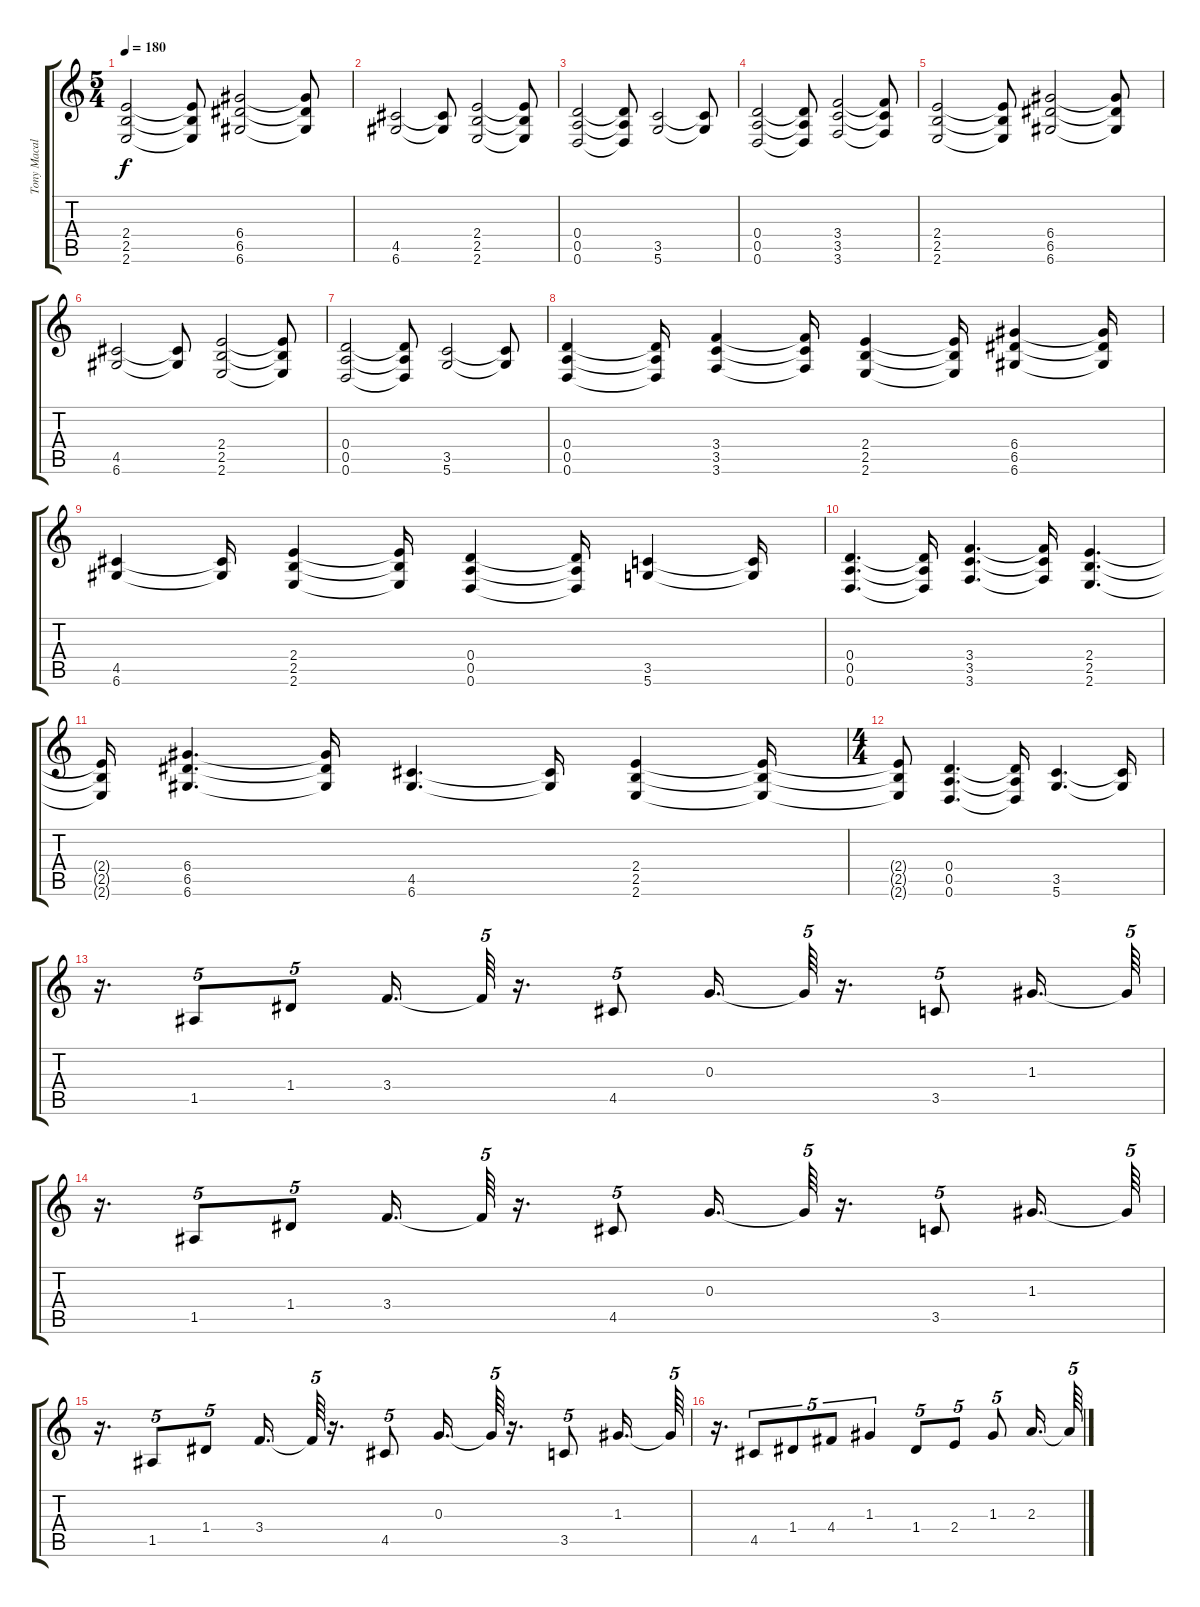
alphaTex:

\track ("Tony Macalpine" "Tony Macal") {instrument distortionguitar}
\staff {score tabs}
\tuning (E4 B3 G3 D3 A2 D2) {hide}
\ts (5 4)
\tempo 180
\clef g2
\ks c
(2.4 2.5 2.6).2{dy f} (2.4{t} 2.5{t} 2.6{t}).8 (6.4 6.5 6.6).2 (6.4{t} 6.5{t} 6.6{t}).8 |
(4.5 6.6).2 (4.5{t} 6.6{t}).8 (2.4 2.5 2.6).2 (2.4{t} 2.5{t} 2.6{t}).8 |
(0.4 0.5 0.6).2 (0.4{t} 0.5{t} 0.6{t}).8 (3.5 5.6).2 (3.5{t} 5.6{t}).8 |
(0.4 0.5 0.6).2 (0.4{t} 0.5{t} 0.6{t}).8 (3.4 3.5 3.6).2 (3.4{t} 3.5{t} 3.6{t}).8 |
(2.4 2.5 2.6).2 (2.4{t} 2.5{t} 2.6{t}).8 (6.4 6.5 6.6).2 (6.4{t} 6.5{t} 6.6{t}).8 |
(4.5 6.6).2 (4.5{t} 6.6{t}).8 (2.4 2.5 2.6).2 (2.4{t} 2.5{t} 2.6{t}).8 |
(0.4 0.5 0.6).2 (0.4{t} 0.5{t} 0.6{t}).8 (3.5 5.6).2 (3.5{t} 5.6{t}).8 |
(0.4 0.5 0.6).4 (0.4{t} 0.5{t} 0.6{t}).16 (3.4 3.5 3.6).4 (3.4{t} 3.5{t} 3.6{t}).16 (2.4 2.5 2.6).4 (2.4{t} 2.5{t} 2.6{t}).16 (6.4 6.5 6.6).4 (6.4{t} 6.5{t} 6.6{t}).16 |
(4.5 6.6).4 (4.5{t} 6.6{t}).16 (2.4 2.5 2.6).4 (2.4{t} 2.5{t} 2.6{t}).16 (0.4 0.5 0.6).4 (0.4{t} 0.5{t} 0.6{t}).16 (3.5 5.6).4 (3.5{t} 5.6{t}).16 |
(0.4 0.5 0.6).4{d} (0.4{t} 0.5{t} 0.6{t}).16 (3.4 3.5 3.6).4{d} (3.4{t} 3.5{t} 3.6{t}).16 (2.4 2.5 2.6).4{d} |
(2.4{t} 2.5{t} 2.6{t}).16 (6.4 6.5 6.6).4{d} (6.4{t} 6.5{t} 6.6{t}).16 (4.5 6.6).4{d} (4.5{t} 6.6{t}).16 (2.4 2.5 2.6).4 (2.4{t} 2.5{t} 2.6{t}).16 |
\ts (4 4)
(2.4{t} 2.5{t} 2.6{t}).8 (0.4 0.5 0.6).4{d} (0.4{t} 0.5{t} 0.6{t}).16 (3.5 5.6).4{d} (3.5{t} 5.6{t}).16 |
r.16{d} 1.5.8{tu (5 4)} 1.4.8{tu (5 4)} 3.4.16{d} 3.4{t}.64{tu (5 4)} r.16{d} 4.5.8{tu (5 4)} 0.3.16{d} 0.3{t}.64{tu (5 4)} r.16{d} 3.5.8{tu (5 4)} 1.3.16{d} 1.3{t}.64{tu (5 4)} |
r.16{d} 1.5.8{tu (5 4)} 1.4.8{tu (5 4)} 3.4.16{d} 3.4{t}.64{tu (5 4)} r.16{d} 4.5.8{tu (5 4)} 0.3.16{d} 0.3{t}.64{tu (5 4)} r.16{d} 3.5.8{tu (5 4)} 1.3.16{d} 1.3{t}.64{tu (5 4)} |
r.16{d} 1.5.8{tu (5 4)} 1.4.8{tu (5 4)} 3.4.16{d} 3.4{t}.64{tu (5 4)} r.16{d} 4.5.8{tu (5 4)} 0.3.16{d} 0.3{t}.64{tu (5 4)} r.16{d} 3.5.8{tu (5 4)} 1.3.16{d} 1.3{t}.64{tu (5 4)} |
r.16{d} 4.5.8{tu (5 4)} 1.4.8{tu (5 4)} 4.4.8{tu (5 4)} 1.3.4{tu (5 4)} 1.4.8{tu (5 4)} 2.4.8{tu (5 4)} 1.3.8{tu (5 4)} 2.3.16{d} 2.3{t}.64{tu (5 4)}
